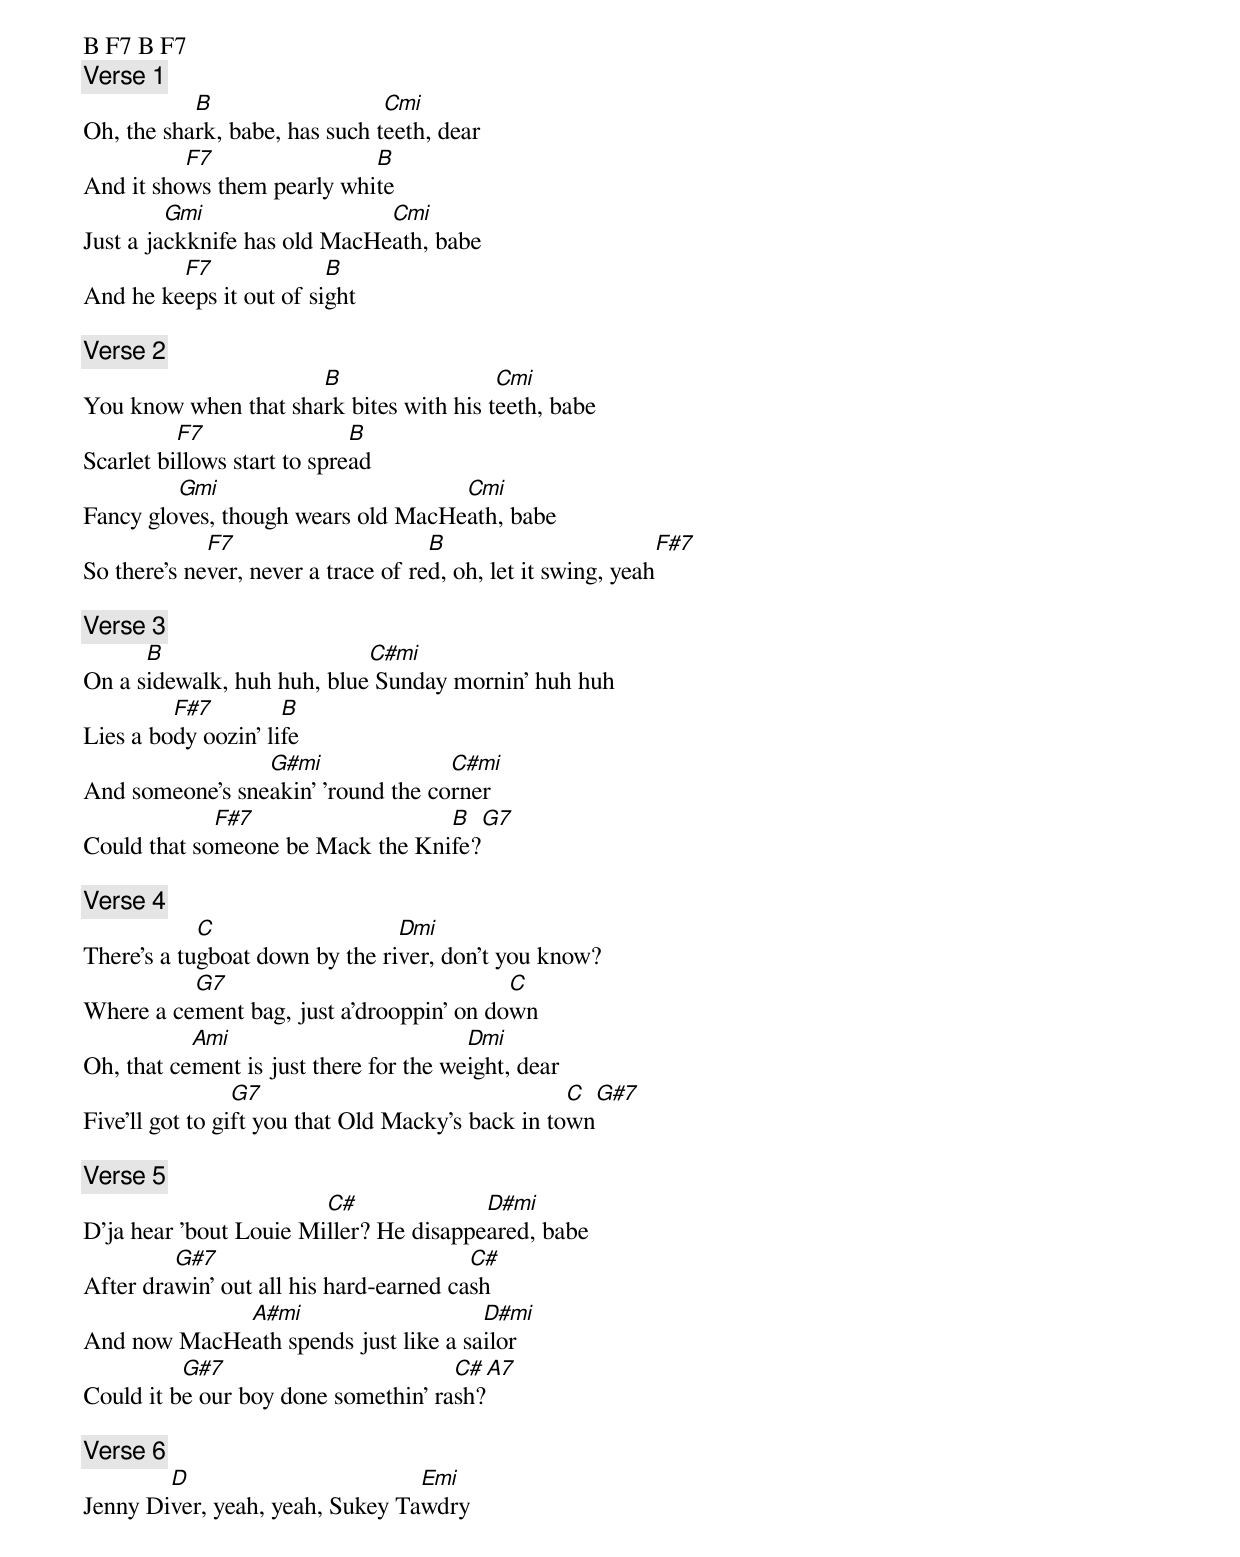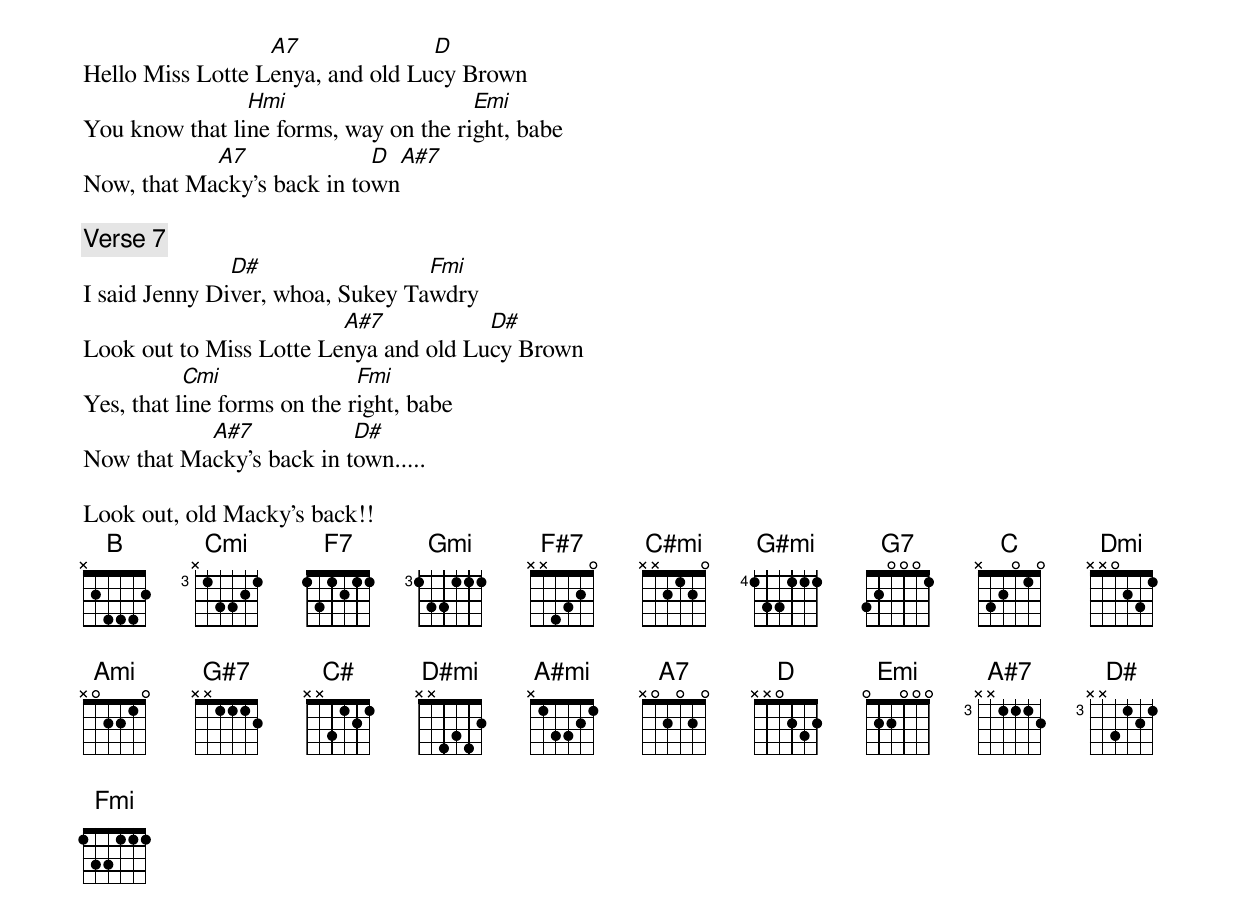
B F7 B F7
[Verse 1]
           B                   Cmi
Oh, the shark, babe, has such teeth, dear
          F7                B
And it shows them pearly white
         Gmi                  Cmi
Just a jackknife has old MacHeath, babe
         F7              B
And he keeps it out of sight

[Verse 2]
                      B                  Cmi
You know when that shark bites with his teeth, babe
          F7                 B
Scarlet billows start to spread
         Gmi                        Cmi
Fancy gloves, though wears old MacHeath, babe
             F7                      B                        F#7
So there's never, never a trace of red, oh, let it swing, yeah

[Verse 3]
      B                     C#mi
On a sidewalk, huh huh, blue Sunday mornin' huh huh
         F#7         B
Lies a body oozin' life
                 G#mi               C#mi
And someone's sneakin' 'round the corner
             F#7                  B    G7
Could that someone be Mack the Knife?

[Verse 4]
            C                   Dmi
There's a tugboat down by the river, don't you know?
          G7                              C
Where a cement bag, just a'drooppin' on down
           Ami                          Dmi
Oh, that cement is just there for the weight, dear
                 G7                                C    G#7
Five'll got to gift you that Old Macky's back in town

[Verse 5]
                        C#              D#mi
D'ja hear 'bout Louie Miller? He disappeared, babe
         G#7                            C#
After drawin' out all his hard-earned cash
             A#mi                     D#mi
And now MacHeath spends just like a sailor
          G#7                        C#    A7
Could it be our boy done somethin' rash?

[Verse 6]
        D                        Emi
Jenny Diver, yeah, yeah, Sukey Tawdry
                  A7              D
Hello Miss Lotte Lenya, and old Lucy Brown
                Hmi                    Emi
You know that line forms, way on the right, babe
            A7              D    A#7
Now, that Macky's back in town

[Verse 7]
               D#                 Fmi
I said Jenny Diver, whoa, Sukey Tawdry
                         A#7           D#
Look out to Miss Lotte Lenya and old Lucy Brown
           Cmi               Fmi
Yes, that line forms on the right, babe
           A#7            D#
Now that Macky's back in town.....

Look out, old Macky's back!!
